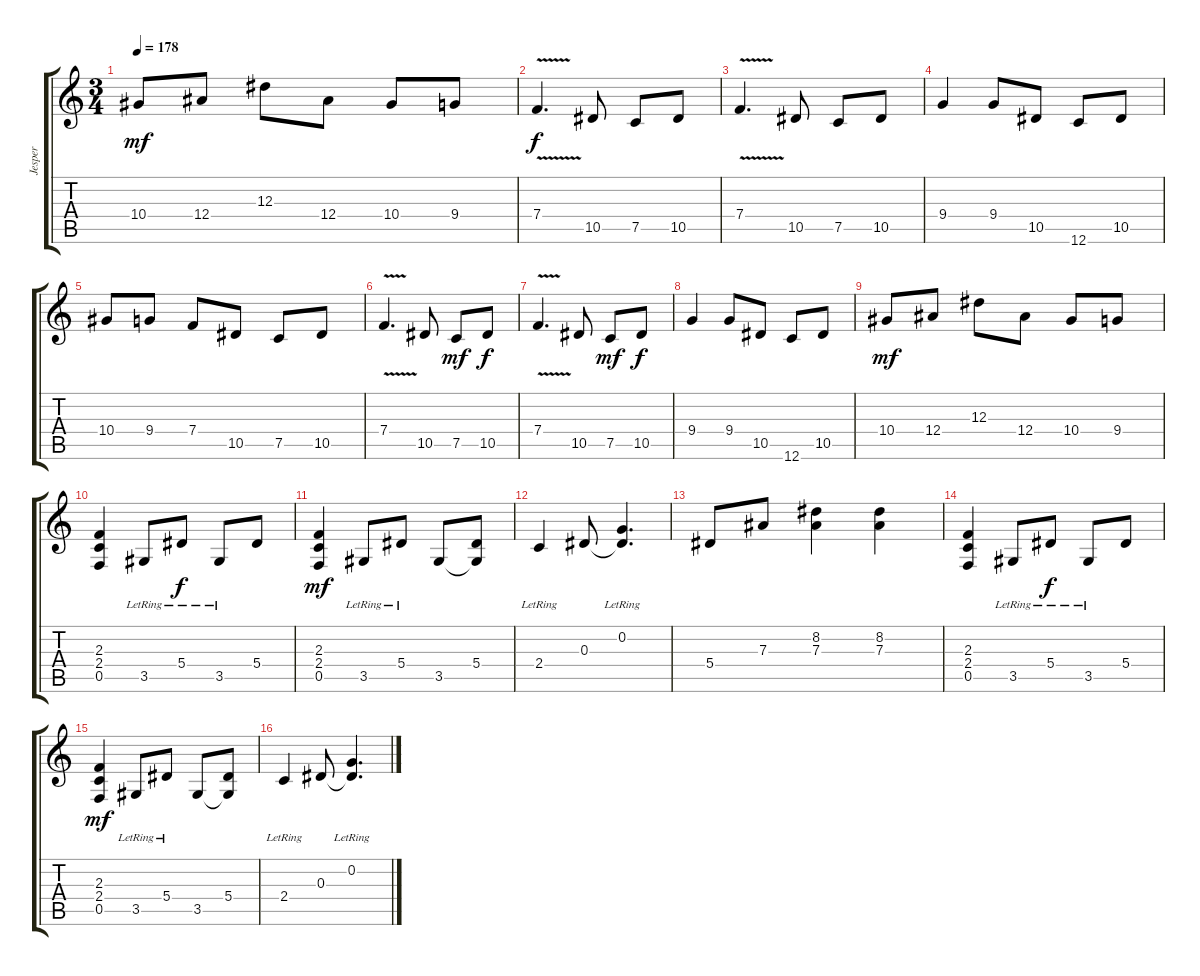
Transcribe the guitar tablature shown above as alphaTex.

\track ("Jesper" "Jesper") {instrument distortionguitar}
\staff {score tabs}
\tuning (C4 G3 Eb3 Bb2 F2 C2) {hide}
\ts (3 4)
\tempo 178
\clef g2
\ks c
10.4.8{dy mf} 12.4.8 12.3.8 12.4.8 10.4.8 9.4.8 |
7.4{v}.4{d dy f} 10.5.8 7.5.8 10.5.8 |
7.4{v}.4{d} 10.5.8 7.5.8 10.5.8 |
9.4.4 9.4.8 10.5.8 12.6.8 10.5.8 |
10.4.8 9.4.8 7.4.8 10.5.8 7.5.8 10.5.8 |
7.4{v}.4{d} 10.5.8 7.5.8{dy mf} 10.5.8{dy f} |
7.4{v}.4{d} 10.5.8 7.5.8{dy mf} 10.5.8{dy f} |
9.4.4 9.4.8 10.5.8 12.6.8 10.5.8 |
10.4.8{dy mf} 12.4.8 12.3.8 12.4.8 10.4.8 9.4.8 |
(2.3 2.4 0.5).4{balance 15} 3.5{lr}.8 5.4{lr}.8{dy f} 3.5{lr}.8 5.4.8 |
(2.3 2.4 0.5).4{dy mf} 3.5{lr}.8 5.4{lr}.8 3.5.8 (5.4 3.5{t}).8 |
2.4{lr}.4 0.3.8 (0.2{lr} 0.3{t}).4{d} |
5.4.8 7.3.8 (8.2 7.3).4 (8.2 7.3).4 |
(2.3 2.4 0.5).4 3.5{lr}.8 5.4{lr}.8{dy f} 3.5{lr}.8 5.4.8 |
(2.3 2.4 0.5).4{dy mf} 3.5{lr}.8 5.4{lr}.8 3.5.8 (5.4 3.5{t}).8 |
2.4{lr}.4 0.3.8 (0.2{lr} 0.3{t}).4{d}
